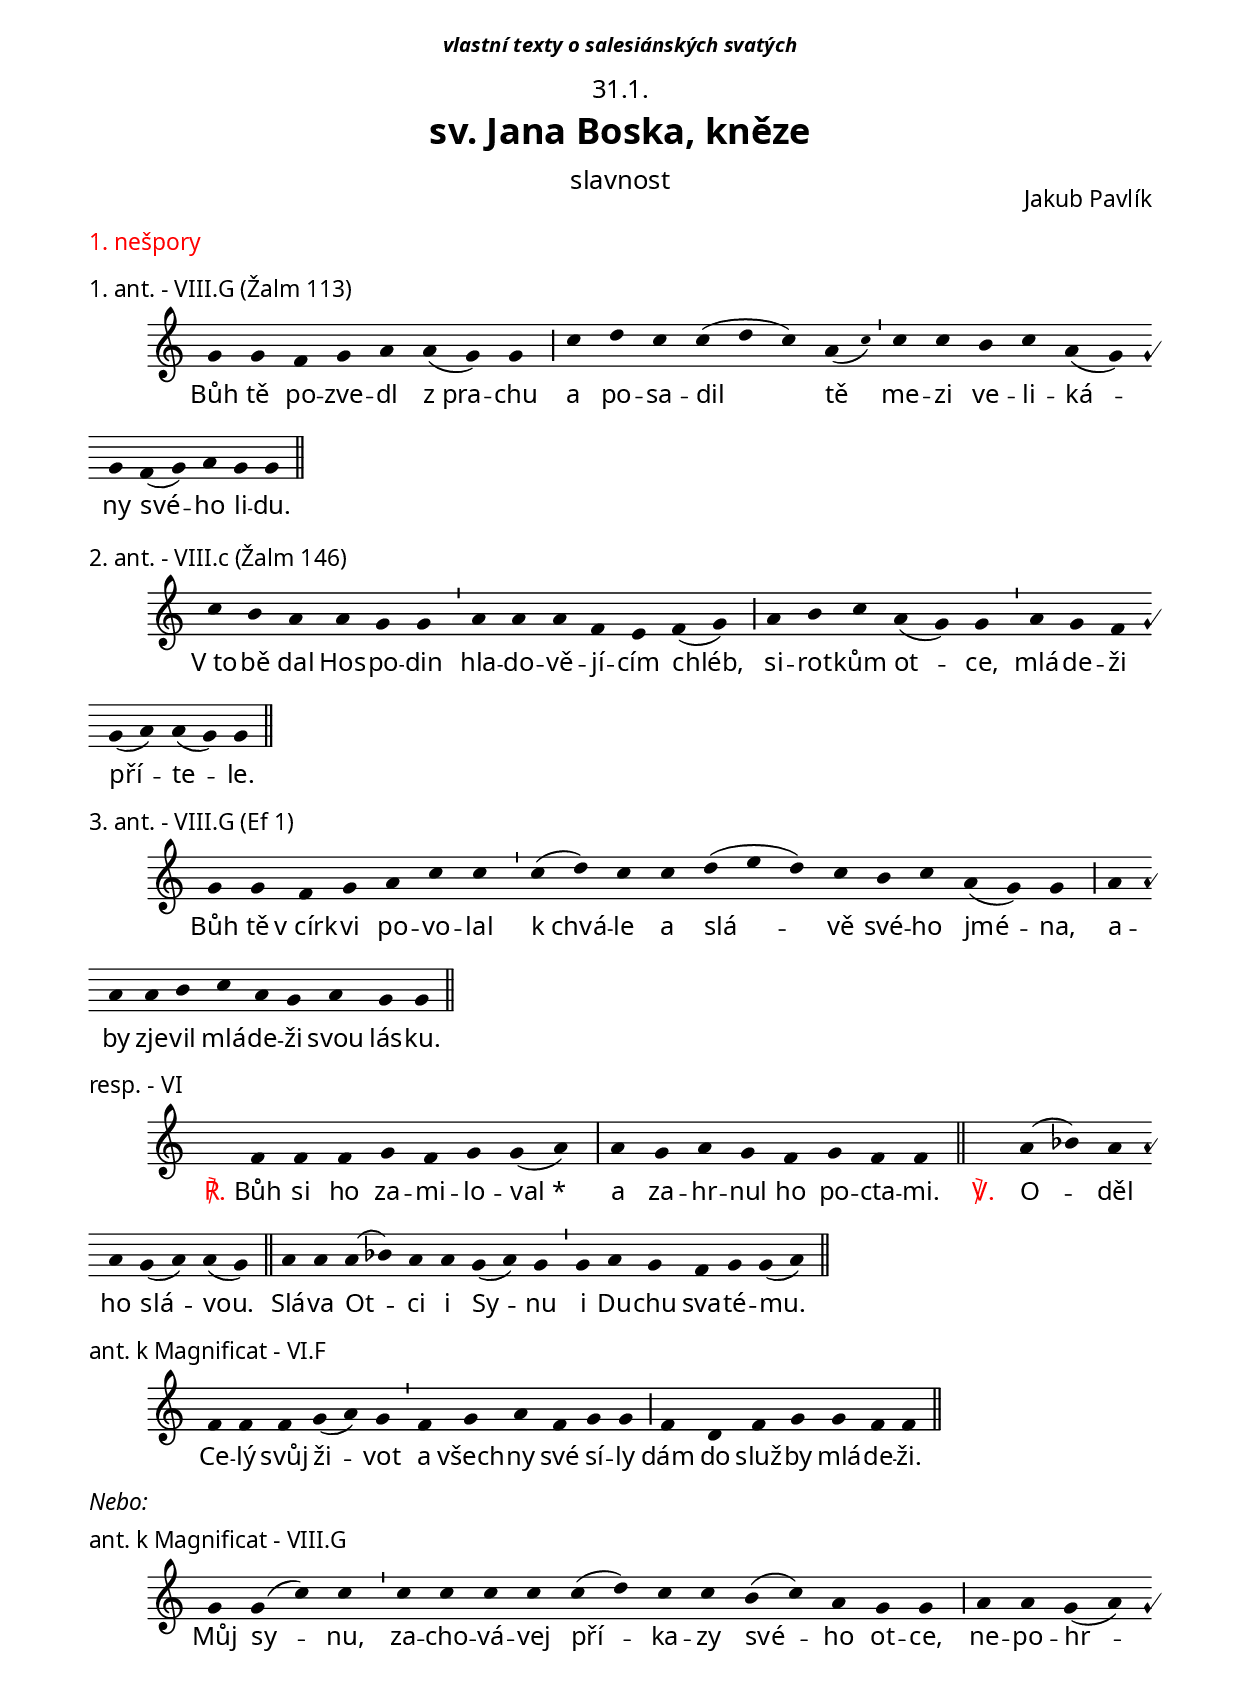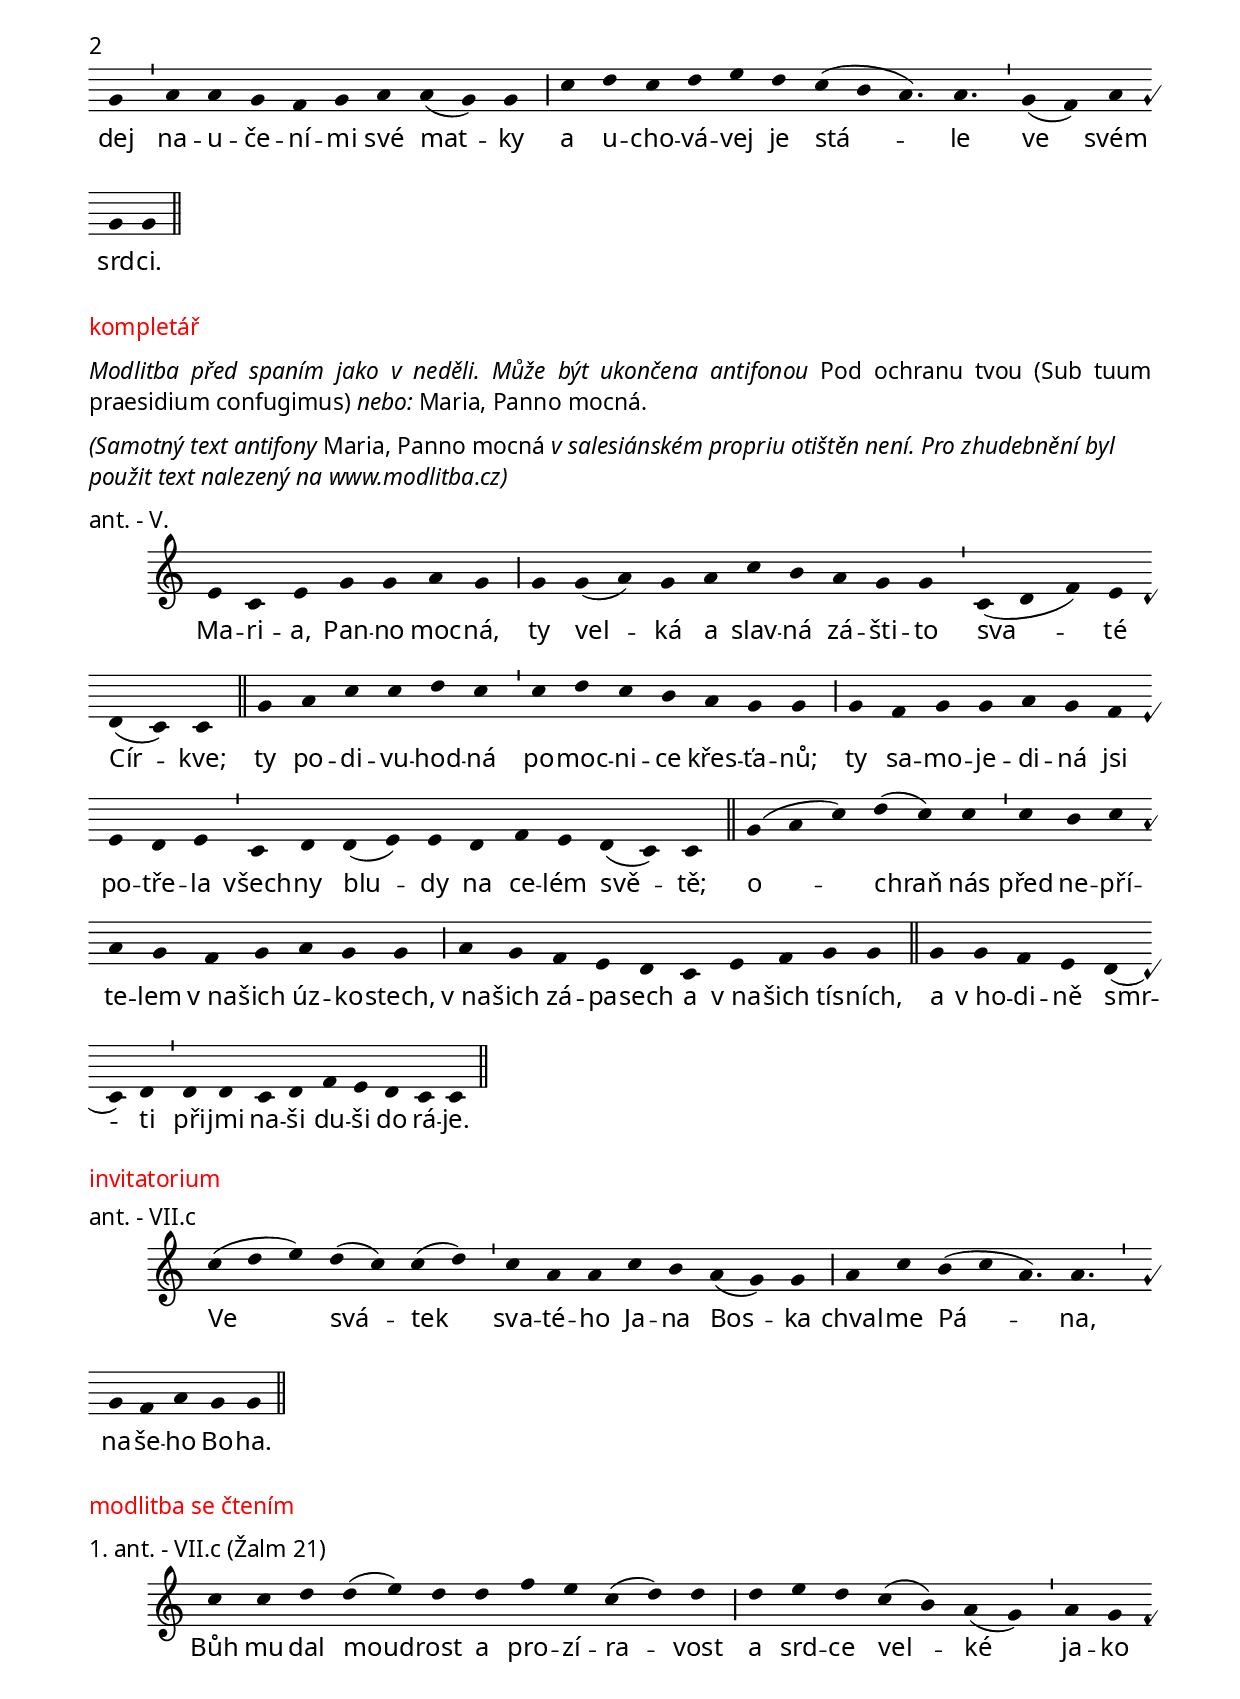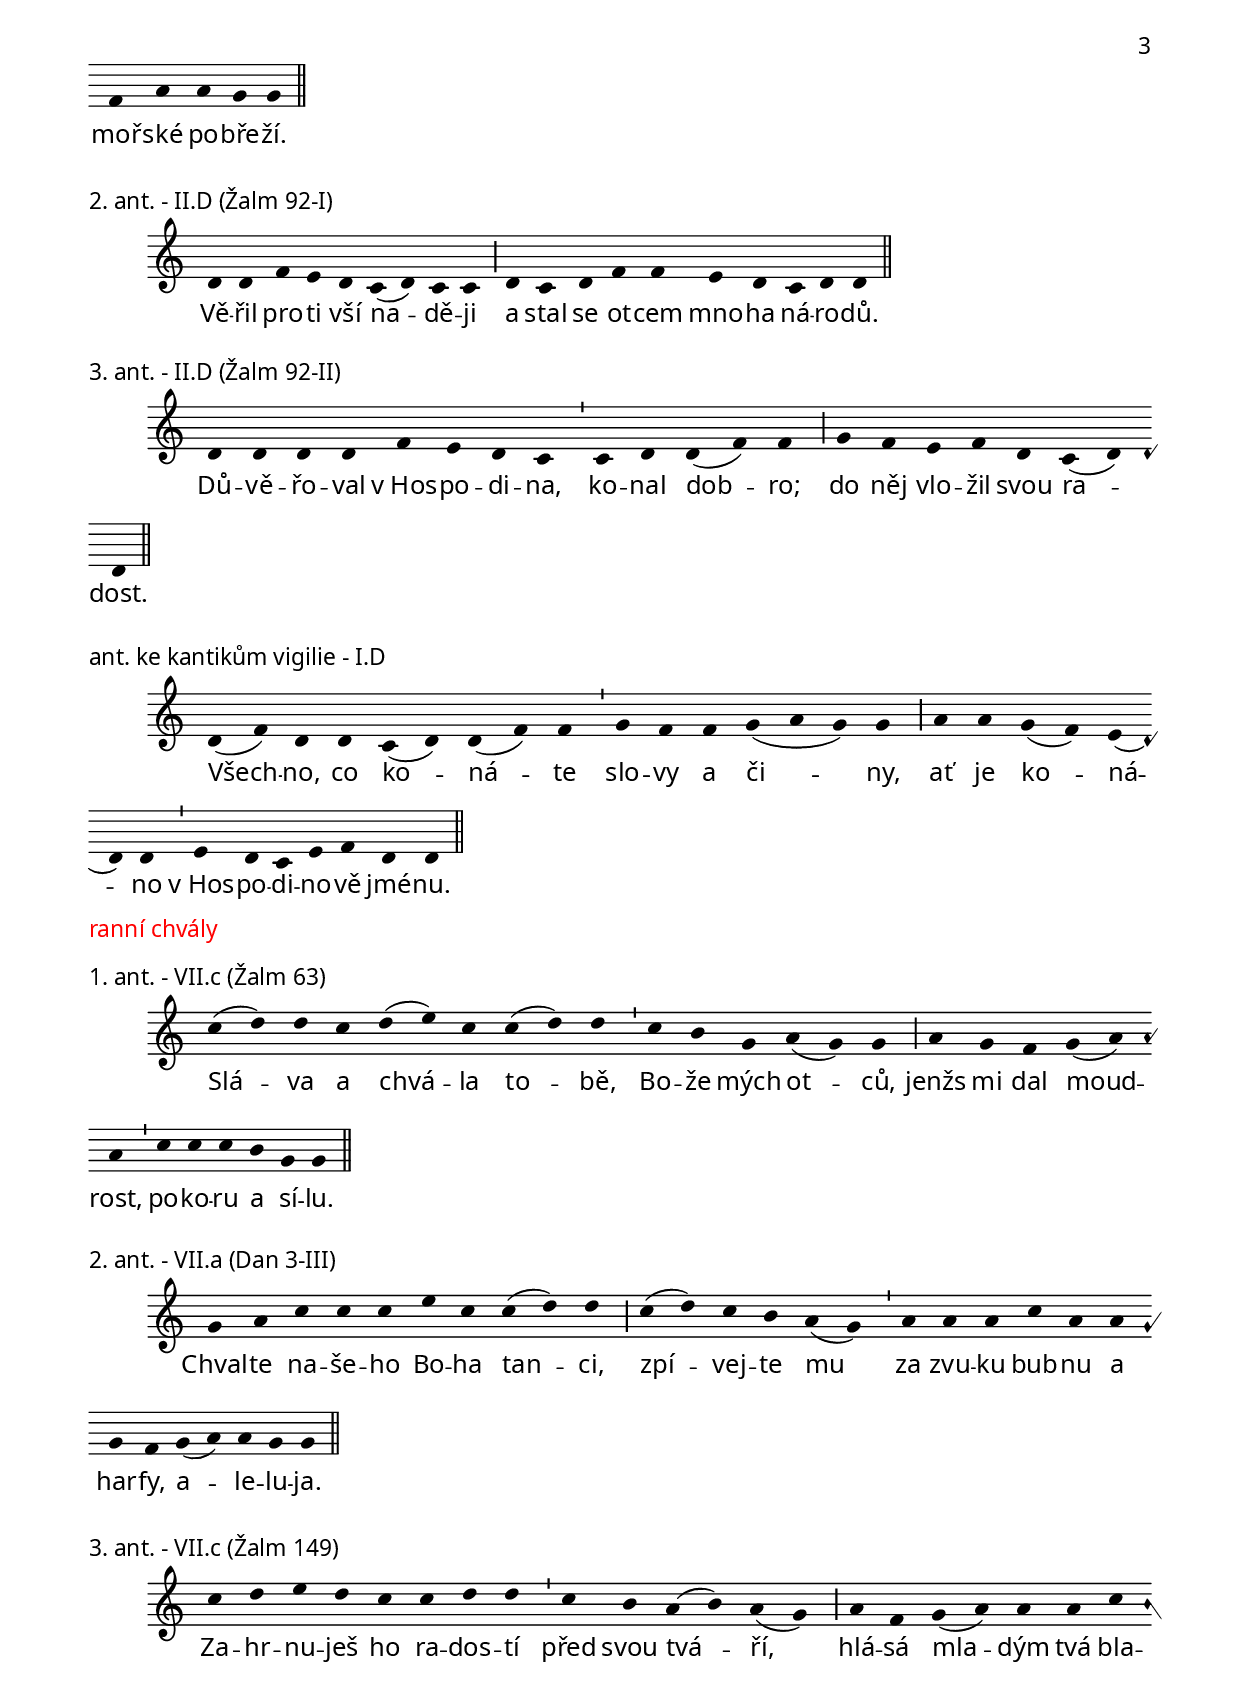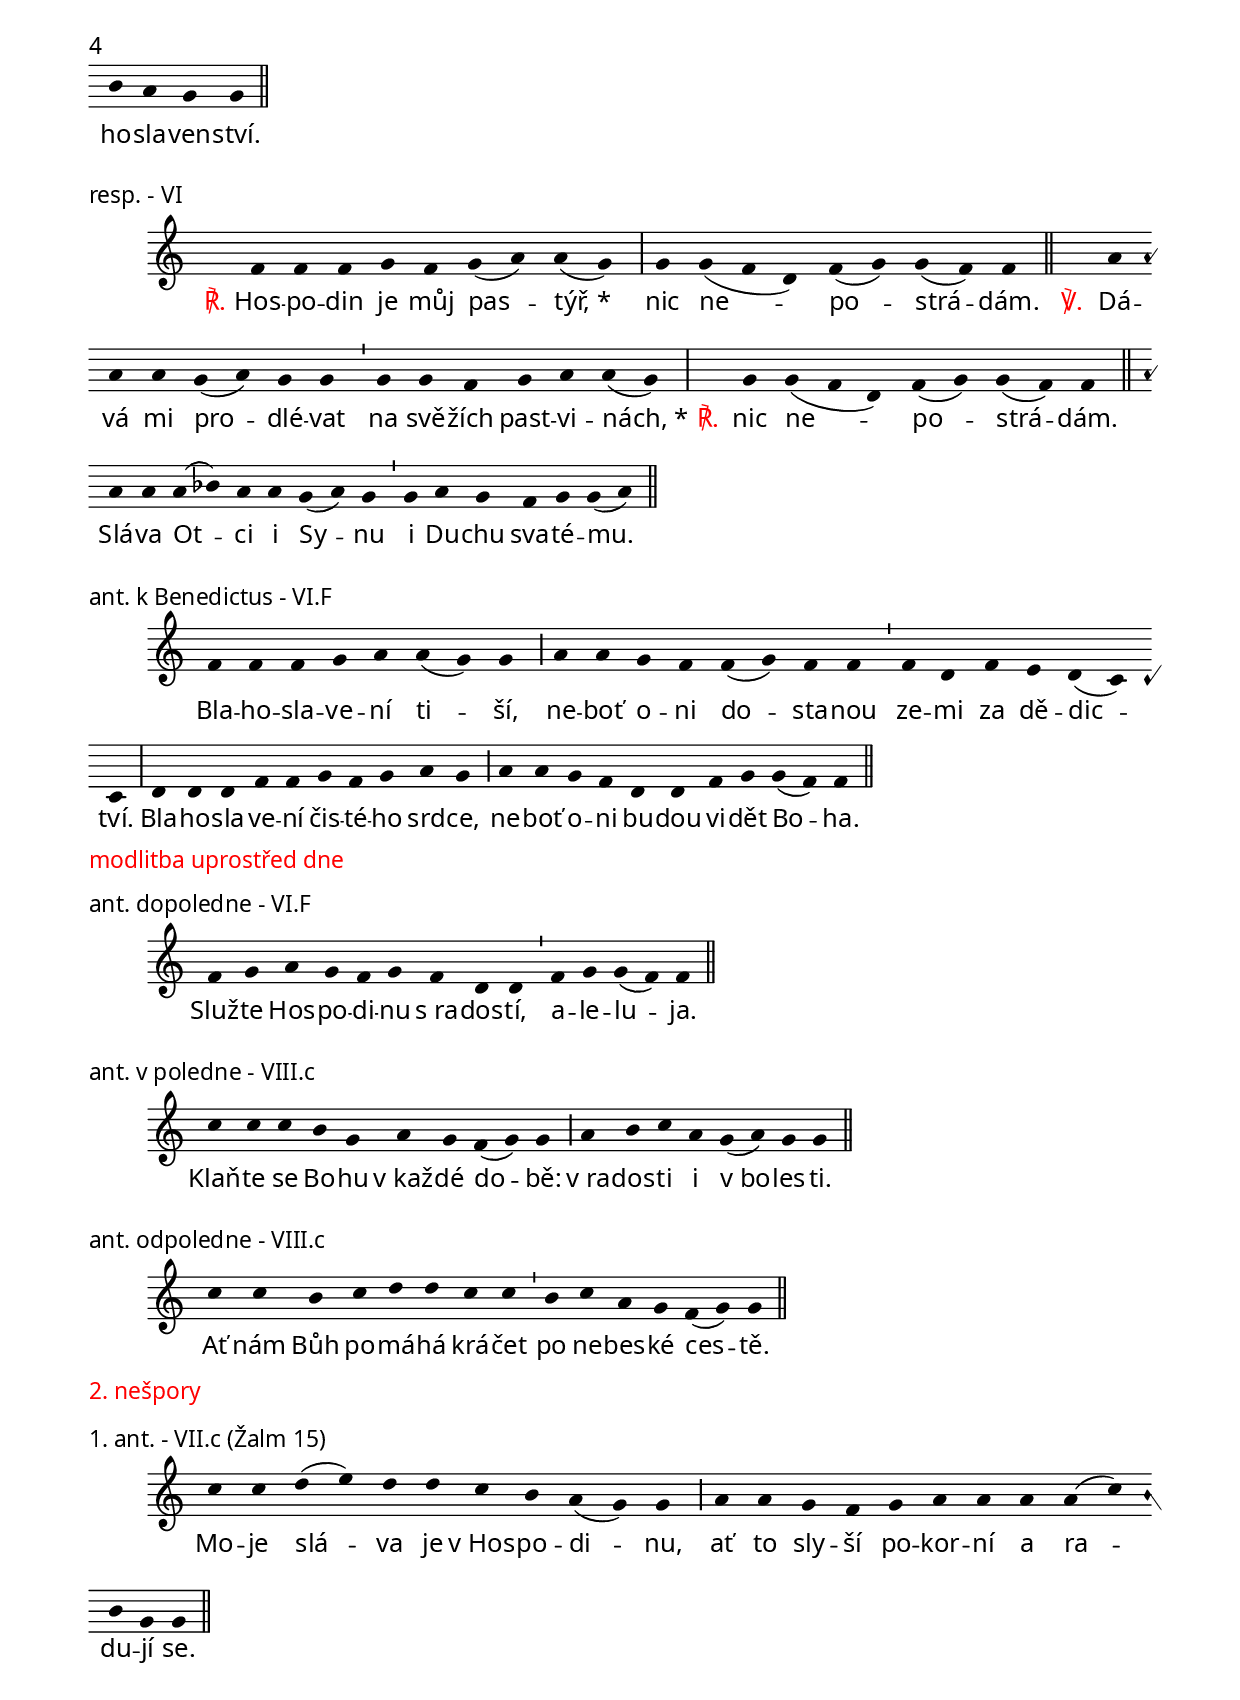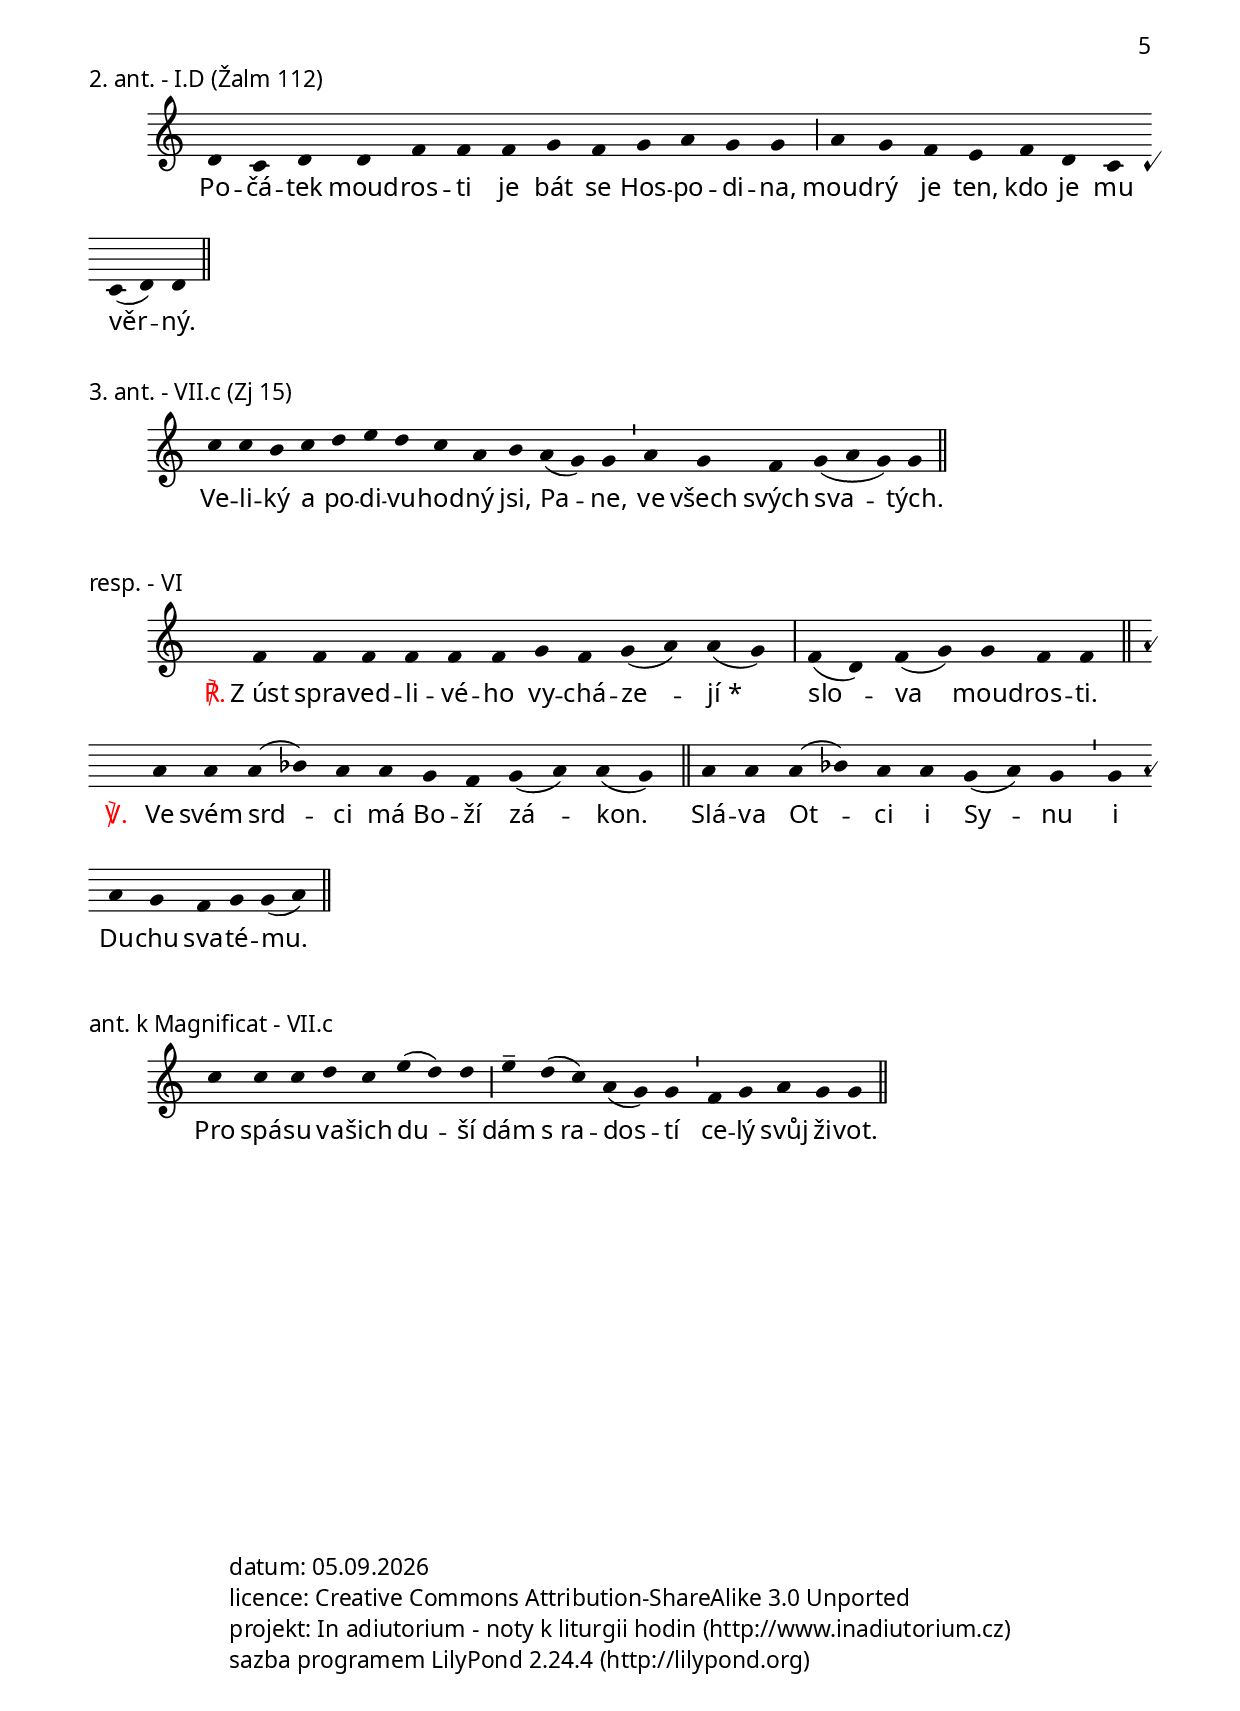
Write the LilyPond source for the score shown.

\version "2.19.80"

\include "../../spolecne.ly"
\include "../../spolecne/reholni.ly"
\include "../../dilyresponsorii.ly"

\header {
  title = \markup\titleSvatek
            "sv. Jana Boska, kněze"
            slavnost
            31.1.
           "vlastní texty o salesiánských svatých"
  composer = "Jakub Pavlík"
}

\markup {\nadpisHodinka {"1. nešpory"}}

\score {
  \relative c'' {
    \choralniRezim
    g4 g f g a a( g) g \barMaior
    c d c c( d c) a( \grace { c) } \barMin
    c c b c a( g) g f( g) a g g \barFinalis
  }
  \addlyrics {
    Bůh tě po -- zve -- dl z_pra -- chu
    a po -- sa -- dil tě
    me -- zi ve -- li -- ká -- ny
    své -- ho li -- du.
  }
  \header {
    quid = "1. ant."
    modus = "VIII"
    differentia = "G"
    psalmus = "Žalm 113"
    id = "1ne-a1"
    piece = \markup {\sestavTitulek}
  }
}

\score {
  \relative c'' {
    \choralniRezim
    c4 b a a g g \barMin
    a a a f e f( g) \barMaior
    a b c a( g) g \barMin
    a g f g( a) a( g) g \barFinalis
  }
  \addlyrics {
    V_to -- bě dal Hos -- po -- din
    hla -- do -- vě -- jí -- cím chléb,
    si -- rot -- kům ot -- ce,
    mlá -- de -- ži pří -- te -- le.
  }
  \header {
    quid = "2. ant."
    modus = "VIII"
    differentia = "c"
    psalmus = "Žalm 146"
    id = "1ne-a2"
    piece = \markup {\sestavTitulek}
  }
}

\score {
  \relative c'' {
    \choralniRezim
    g4 g f g a c c \barMin
    c( d) c c d( e d) c b c a( g) g \barMaior
    a a a b c a g a g g \barFinalis
  }
  \addlyrics {
    Bůh tě v_círk -- vi po -- vo -- lal
    k_chvá -- le a slá -- vě
    své -- ho jmé -- na,
    a -- by zje -- vil mlá -- de -- ži svou lás -- ku.
  }
  \header {
    quid = "3. ant."
    modus = "VIII"
    differentia = "G"
    psalmus = "Ef 1"
    id = "1ne-a3"
    piece = \markup {\sestavTitulek}
  }
}

\score {
  \relative c' {
    \choralniRezim

    % R
    \neviditelna f
    f4 f f g f g g( a) \barMax
    a g a g f g f f \barFinalis

    % V
    \neviditelna a
    a( bes) a a g( a) a( g) \barFinalis
    % Slava
    \respVIdoxologie \barFinalis
  }
  \addlyrics {
    \Response Bůh si ho za -- mi -- lo -- val_*
    a za -- hr -- nul ho po -- cta -- mi.
    \Verse O -- děl ho slá -- vou.
    \textRespDoxologie
  }
  \header {
    quid = "resp."
    modus = "VI"
    id = "1ne-r"
    piece = \markup {\sestavTitulekResp}
  }
}

\score {
  \relative c' {
    \choralniRezim
    f4 f f g( a) g \barMin
    f g a f g g \barMaior
    f d f g g f f \barFinalis
  }
  \addlyrics {
    Ce -- lý svůj ži -- vot
    a všech -- ny své sí -- ly
    dám do služ -- by mlá -- de -- ži.
  }
  \header {
    quid = "ant. k Magnificat"
    modus = "VI"
    differentia = "F"
    psalmus = ""
    id = "1ne-am"
    piece = \markup {\sestavTitulekBezZalmu}
  }
}

\markup\italic{Nebo:}

\score {
  \relative c'' {
    \choralniRezim
    g4 g( c) c \barMin c c c c c( d) c c b( c) a g g \barMaior
    a a g( a) g \barMin a a g f g a a( g) g \barMaior
    c d c d e d c( b a4.) a \barMin g4( f) a g g \barFinalis
  }
  \addlyrics {
    Můj sy -- nu,
    za -- cho -- vá -- vej pří -- ka -- zy své -- ho ot -- ce,
    ne -- po -- hr -- dej na -- u -- če -- ní -- mi své mat -- ky
    a u -- cho -- vá -- vej je stá -- le ve svém srd -- ci.
  }
  \header {
    quid = "ant. k Magnificat"
    modus = "VIII"
    differentia = "G"
    psalmus = ""
    fial = "commune/commune_reholnikatd.ly#vych-amag?jiny text&-aleluja"
    id = "1ne-am2"
    piece = \markup {\sestavTitulekBezZalmu}
  }
}

\markup {\nadpisHodinka {"kompletář"}}

\markup\justify\italic{
  Modlitba před spaním jako v neděli. Může být ukončena
  antifonou \upright{Pod ochranu tvou} \upright{(Sub tuum praesidium confugimus)}
  nebo: \upright{Maria, Panno mocná.}
}

\markup\wordwrap\italic{
  (Samotný text antifony \upright{Maria, Panno mocná} v salesiánském propriu otištěn není.
  Pro zhudebnění byl použit text nalezený na \concat { \with-url "http://www.modlitba.cz/modlitba-v-zivote/seznam-modliteb/rozdeleni-modliteb-podle-adresata-podle-toho-ke-komu-se-modlitbou-obracime/k-panne-marii/" {www.modlitba.cz} ")" }
}

\score {
  \relative c' {
    \choralniRezim
    e4 c e g g a g \barMaior
    g g( a) g a c b a g g \barMin
    c,( d f) e d( c) c \barFinalis
    g' a c c d c \barMin
    c d c b a g g \barMaior
    g f g g a g f e d e \barMin
    c d d( e) e d f e d( c) c \barFinalis
    g'( a c) d( c) c \barMin
    c b c a g f g a g g \barMaior
    a g f e d c e f g g \barFinalis
    g g f e d( c) d \barMin
    d d c d f e d c c \barFinalis
  }
  \addlyrics {
    Ma -- ri -- a, Pan -- no moc -- ná,
    ty vel -- ká a slav -- ná zá -- šti -- to
    sva -- té Cír -- kve;
    ty po -- di -- vu -- hod -- ná
    po -- moc -- ni -- ce křes -- ťa -- nů;
    ty sa -- mo -- je -- di -- ná jsi po -- tře -- la
    všech -- ny blu -- dy na ce -- lém svě -- tě;
    o -- chraň
    nás před ne -- pří -- te -- lem v_na -- šich úz -- ko -- stech,
    v_na -- šich zá -- pa -- sech a v_na -- šich tís -- ních,
    a v_ho -- di -- ně smr -- ti
    při -- jmi na -- ši du -- ši do rá -- je.
    A -- men. % nechat? vypustit? v antifonach nebyva
  }
  \header {
    % text z http://www.modlitba.cz/modlitba-v-zivote/seznam-modliteb/rozdeleni-modliteb-podle-adresata-podle-toho-ke-komu-se-modlitbou-obracime/k-panne-marii/
    % protože v propriu se na modlitbu pouze odkazuje, ale není otištěna
    quid = "ant."
    modus = "V"
    differentia = ""
    psalmus = ""
    adiutor_genre = "antiphon_standalone"
    id = "pannomocna"
    piece = \markup {\sestavTitulekBezZalmu}
  }
}

\markup {\nadpisHodinka {"invitatorium"}}

\score {
  \relative c'' {
    \choralniRezim
    c4( d e) d( c) c( d) \barMin
    c a a c b a( g) g \barMaior
    a c b( c a4.) a \barMin
    g4 f a g g \barFinalis
  }
  \addlyrics {
    Ve svá -- tek
    sva -- té -- ho Ja -- na Bos -- ka
    chval -- me Pá -- na,
    na -- še -- ho Bo -- ha.
  }
  \header {
    quid = "ant."
    modus = "VII"
    differentia = "c"
    psalmus = ""
    id = "invit"
    piece = \markup {\sestavTitulekBezZalmu}
  }
}

\markup {\nadpisHodinka {"modlitba se čtením"}}

\score {
  \relative c'' {
    \choralniRezim
    c4 c d d( e) d d f e c( d) d \barMaior
    d e d c( b) a( g) \barMin
    a g f a a g g \barFinalis
  }
  \addlyrics {
    Bůh mu dal moud -- rost a pro -- zí -- ra -- vost
    a srd -- ce vel -- ké
    ja -- ko moř -- ské po -- bře -- ží.
  }
  \header {
    quid = "1. ant."
    modus = "VII"
    differentia = "c"
    psalmus = "Žalm 21"
    fial = "reholni/OCD/ocd_1015terezieodjezise.ly#1ne-a3?volne"
    id = "mc-a1"
    piece = \markup {\sestavTitulek}
  }
}

\score {
  \relative c' {
    \choralniRezim
    d4 d f e d c( d) c c \barMaior
    d c d f f e d c d d \barFinalis
  }
  \addlyrics {
    Vě -- řil pro -- ti vší na -- dě -- ji
    a stal se ot -- cem mno -- ha ná -- ro -- dů.
  }
  \header {
    quid = "2. ant."
    modus = "II"
    differentia = "D"
    psalmus = "Žalm 92-I"
    id = "mc-a2"
    piece = \markup {\sestavTitulek}
  }
}

\score {
  \relative c' {
    \choralniRezim
    d4 d d d f e d c \barMin
    c d d( f) f \barMaior
    g f e f d c( d) d \barFinalis
  }
  \addlyrics {
    Dů -- vě -- řo -- val v_Hos -- po -- di -- na,
    ko -- nal dob -- ro;
    do něj vlo -- žil svou ra -- dost.
  }
  \header {
    quid = "3. ant."
    modus = "II"
    differentia = "D"
    psalmus = "Žalm 92-II"
    id = "mc-a3"
    piece = \markup {\sestavTitulek}
  }
}

\score {
  \relative c' {
    \choralniRezim
    d4( f) d d c( d) d( f) f \barMin
    g f f g( a g) g \barMaior
    a a g( f) e( d) d \barMin
    e d c e f d d \barFinalis
  }
  \addlyrics {
    Všech -- no, co ko -- ná -- te
    slo -- vy a či -- ny,
    ať je ko -- ná -- no
    v_Hos -- po -- di -- no -- vě jmé -- nu.
  }
  \header {
    quid = "ant. ke kantikům vigilie"
    modus = "I"
    differentia = "D"
    psalmus = ""
    id = "mc-avig"
    piece = \markup {\sestavTitulekBezZalmu}
  }
}

\markup {\nadpisHodinka {"ranní chvály"}}

\score {
  \relative c'' {
    \choralniRezim
    c4( d) d c d( e) c c( d) d \barMin
    c b g a( g) g \barMaior
    a g f g( a) a \barMin
    c c c b g g \barFinalis
  }
  \addlyrics {
    Slá -- va a chvá -- la to -- bě,
    Bo -- že mých ot -- ců,
    jenžs mi dal moud -- rost,
    po -- ko -- ru a sí -- lu.
  }
  \header {
    quid = "1. ant."
    modus = "VII"
    differentia = "c"
    psalmus = "Žalm 63"
    id = "rch-a1"
    piece = \markup {\sestavTitulek}
  }
}

\score {
  \relative c'' {
    \choralniRezim
    g4 a c c c e c c( d) d \barMaior
    c( d) c b a( g) \barMin
    a a a c a a g f
    g( a) a g g \barFinalis
  }
  \addlyrics {
    Chval -- te na -- še -- ho Bo -- ha tan -- ci,
    zpí -- vej -- te mu
    za zvu -- ku bub -- nu a har -- fy,
    a -- le -- lu -- ja.
  }
  \header {
    quid = "2. ant."
    modus = "VII"
    differentia = "a"
    psalmus = "Dan 3-III"
    id = "rch-a2"
    piece = \markup {\sestavTitulek}
  }
}

\score {
  \relative c'' {
    \choralniRezim
    c4 d e d c c d d \barMin
    c b a( b) a( g) \barMaior
    a f g( a) a
    a c b a g g \barFinalis
  }
  \addlyrics {
    Za -- hr -- nu -- ješ ho ra -- dos -- tí
    před svou tvá -- ří,
    hlá -- sá mla -- dým
    tvá bla -- ho -- sla -- ven -- ství.
  }
  \header {
    quid = "3. ant."
    modus = "VII"
    differentia = "c"
    psalmus = "Žalm 149"
    id = "rch-a3"
    piece = \markup {\sestavTitulek}
  }
}

\score {
  \relative c' {
    \choralniRezim

    % R
    \neviditelna f
    f4 f f g f g( a) a( g) \barMax
    g g( f d) f( g) g( f) f \barFinalis
    % V
    \neviditelna g
    a a a g( a) g g \barMin g g f g a a( g) \barMax
    % R
    \neviditelna g
    g g( f d) f( g) g( f) f \barFinalis
    % Slava
    \respVIdoxologie \barFinalis
  }
  \addlyrics {
    \Response Hos -- po -- din je můj pas -- týř,_*
    nic ne -- po -- strá -- dám.
    \Verse Dá -- vá mi pro -- dlé -- vat na svě -- žích past -- vi -- nách,_*
    \Response nic ne -- po -- strá -- dám.
    \textRespDoxologie
  }
  \header {
    quid = "resp."
    modus = "VI"
    fial = "responsoria.ly#2ct-ne"
    id = "rch-r"
    piece = \markup\sestavTitulekResp
  }
}

\score {
  \relative c' {
    \choralniRezim
    f4 f f g a a( g) g \barMaior
    a a g f f( g) f f \barMin f d f e d( c) c \barMax
    d d d f f g f g a g \barMaior
    a a g f d d f g g( f) f \barFinalis
  }
  \addlyrics {
    Bla -- ho -- sla -- ve -- ní ti -- ší,
    ne -- boť o -- ni do -- sta -- nou ze -- mi za dě -- dic -- tví.
    Bla -- ho -- sla -- ve -- ní čis -- té -- ho srd -- ce,
    ne -- boť o -- ni bu -- dou vi -- dět Bo -- ha.
  }
  \header {
    quid = "ant. k Benedictus"
    modus = "VI"
    differentia = "F"
    psalmus = ""
    id = "rch-ab"
    piece = \markup {\sestavTitulekBezZalmu}
  }
}

\markup {\nadpisHodinka {"modlitba uprostřed dne"}}

\score {
  \relative c' {
    \choralniRezim
    f4 g a g f g f d d \barMin
    f g g( f) f \barFinalis
  }
  \addlyrics {
    Služ -- te Hos -- po -- di -- nu s_ra -- dos -- tí,
    a -- le -- lu -- ja.
  }
  \header {
    quid = "ant. dopoledne"
    modus = "VI"
    differentia = "F"
    psalmus = ""
    fial = "antifony/velikonoce_tyden1_6patek.ly#rch-a3"
    id = "tercie"
    piece = \markup {\sestavTitulekBezZalmu}
  }
}

\score {
  \relative c'' {
    \choralniRezim
    c4 c c b g a g f( g) g \barMaior
    a b c a g( a) g g \barFinalis
  }
  \addlyrics {
    Klaň -- te se Bo -- hu v_kaž -- dé do -- bě:
    v_ra -- dos -- ti i v_bo -- les -- ti.
  }
  \header {
    quid = "ant. v poledne"
    modus = "VIII"
    differentia = "c"
    psalmus = ""
    id = "sexta"
    piece = \markup {\sestavTitulekBezZalmu}
  }
}

\score {
  \relative c'' {
    \choralniRezim
    c4 c b c d d c c \barMin
    b c a g f( g) g \barFinalis
  }
  \addlyrics {
    Ať nám Bůh po -- má -- há krá -- čet
    po ne -- bes -- ké ces -- tě.
  }
  \header {
    quid = "ant. odpoledne"
    modus = "VIII"
    differentia = "c"
    psalmus = ""
    id = "nona"
    piece = \markup {\sestavTitulekBezZalmu}
  }
}

\markup {\nadpisHodinka {"2. nešpory"}}

\score {
  \relative c'' {
    \choralniRezim
    c4 c d( e) d d c b a( g) g \barMaior
    a a g f g a a a a( c) b g g \barFinalis
  }
  \addlyrics {
    Mo -- je slá -- va je v_Hos -- po -- di -- nu,
    ať to sly -- ší po -- kor -- ní a ra -- du -- jí se.
  }
  \header {
    quid = "1. ant."
    modus = "VII"
    differentia = "c"
    psalmus = "Žalm 15"
    id = "ne-a1"
    piece = \markup {\sestavTitulek}
  }
}

\score {
  \relative c' {
    \choralniRezim
    d4 c d d f f
    f g f g a g g \barMaior
    a g f e
    f d c c( d) d \barFinalis
  }
  \addlyrics {
    Po -- čá -- tek moud -- ros -- ti
    je bát se Hos -- po -- di -- na,
    moud -- rý je ten,
    kdo je mu věr -- ný.
  }
  \header {
    quid = "2. ant."
    modus = "I"
    differentia = "D"
    psalmus = "Žalm 112"
    id = "ne-a2"
    piece = \markup {\sestavTitulek}
  }
}

\score {
  \relative c'' {
    \choralniRezim
    c4 c b c d e d c a b a( g) g \barMin
    a g f g( a g) g \barFinalis
  }
  \addlyrics {
    Ve -- li -- ký a po -- di -- vu -- hod -- ný jsi, Pa -- ne,
    ve všech svých sva -- tých.
  }
  \header {
    quid = "3. ant."
    modus = "VII"
    differentia = "c"
    psalmus = "Zj 15"
    id = "ne-a3"
    piece = \markup {\sestavTitulek}
  }
}

\score {
  \relative c' {
    \choralniRezim

    % R
    \neviditelna f
    f4 f f f f f g f g( a) a( g) \barMax
    f( d) f( g) g f f \barFinalis
    % V
    \neviditelna a
    a4 a a( bes) a a g f g( a) a( g) \barFinalis
    % Slava
    \respVIdoxologie \barFinalis
  }
  \addlyrics {
    \Response Z_úst spra -- ved -- li -- vé -- ho vy -- chá -- ze -- jí_*
    slo -- va moud -- ros -- ti.
    \Verse Ve svém srd -- ci má Bo -- ží zá -- kon.
    \textRespDoxologie
  }
  \header {
    quid = "resp."
    modus = "VI"
    id = "ne-r"
    piece = \markup {\sestavTitulekResp}
  }
}

\score {
  \relative c'' {
    \choralniRezim
    c4 c c d c e( d) d \barMaior
    e-- d( c) a( g) g \barMin
    f g a g g \barFinalis
  }
  \addlyrics {
    Pro spá -- su va -- šich du -- ší
    dám s_ra -- dos -- tí
    ce -- lý svůj ži -- vot.
  }
  \header {
    quid = "ant. k Magnificat"
    modus = "VII"
    differentia = "c"
    psalmus = ""
    id = "ne-am"
    piece = \markup {\sestavTitulekBezZalmu}
  }
}